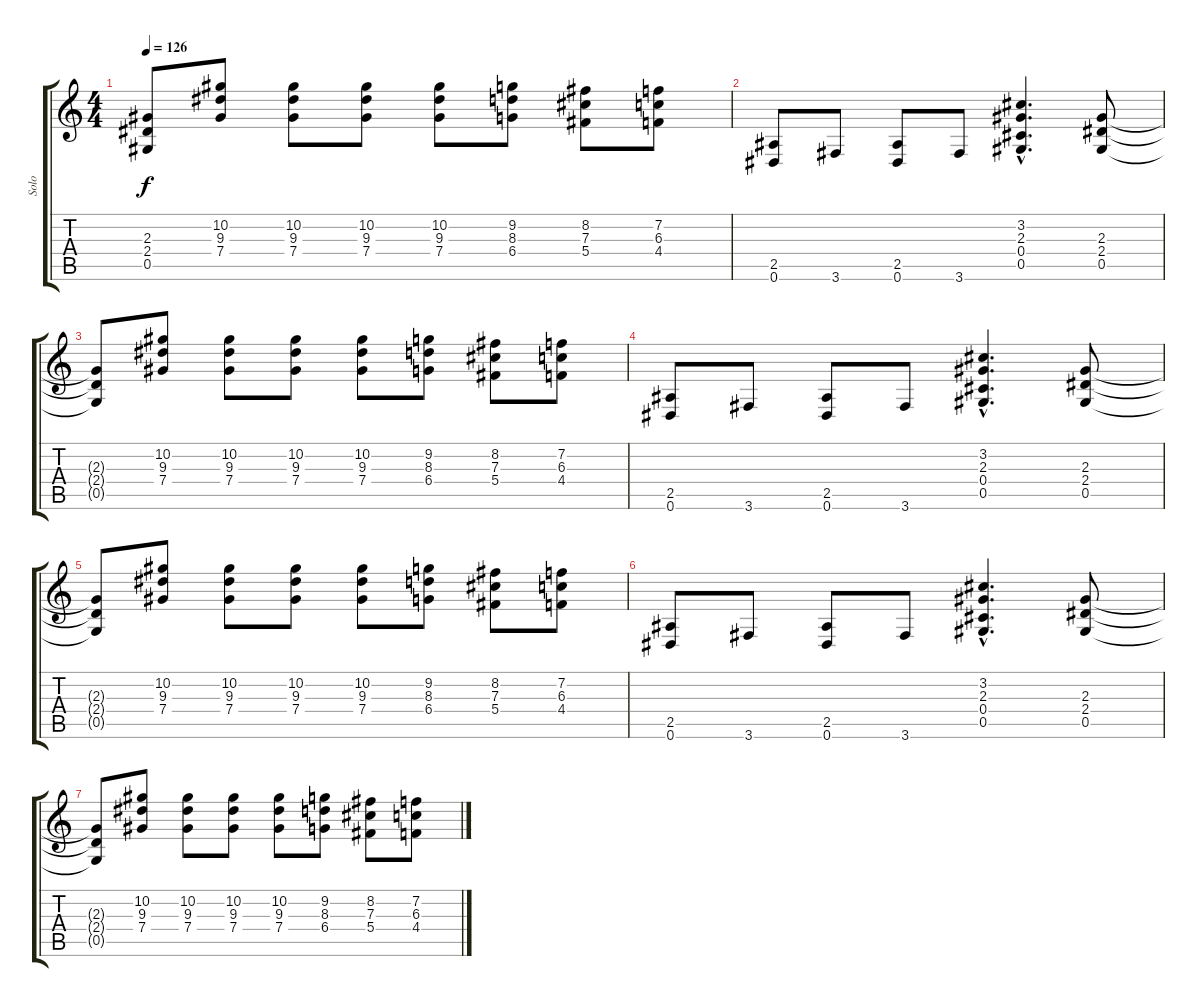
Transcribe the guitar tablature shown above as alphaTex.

\track ("Solo" "Solo") {instrument overdrivenguitar}
\staff {score tabs}
\tuning (Eb4 Bb3 Gb3 Db3 Ab2 Eb2) {hide}
\ts (4 4)
\tempo 126
\clef g2
\ks c
(2.3{t} 2.4{t} 0.5{t}).8{dy f} (10.2 9.3 7.4).8 (10.2 9.3 7.4).8 (10.2 9.3 7.4).8 (10.2 9.3 7.4).8 (9.2 8.3 6.4).8 (8.2 7.3 5.4).8 (7.2 6.3 4.4).8 |
(2.5 0.6).8 3.6.8 (2.5 0.6).8 3.6.8 (3.2{hac} 2.3{hac} 0.4{hac} 0.5{hac}).4{d} (2.3 2.4 0.5).8 |
(2.3{t} 2.4{t} 0.5{t}).8 (10.2 9.3 7.4).8 (10.2 9.3 7.4).8 (10.2 9.3 7.4).8 (10.2 9.3 7.4).8 (9.2 8.3 6.4).8 (8.2 7.3 5.4).8 (7.2 6.3 4.4).8 |
(2.5 0.6).8 3.6.8 (2.5 0.6).8 3.6.8 (3.2{hac} 2.3{hac} 0.4{hac} 0.5{hac}).4{d} (2.3 2.4 0.5).8 |
(2.3{t} 2.4{t} 0.5{t}).8 (10.2 9.3 7.4).8 (10.2 9.3 7.4).8 (10.2 9.3 7.4).8 (10.2 9.3 7.4).8 (9.2 8.3 6.4).8 (8.2 7.3 5.4).8 (7.2 6.3 4.4).8 |
(2.5 0.6).8 3.6.8 (2.5 0.6).8 3.6.8 (3.2{hac} 2.3{hac} 0.4{hac} 0.5{hac}).4{d} (2.3 2.4 0.5).8 |
(2.3{t} 2.4{t} 0.5{t}).8 (10.2 9.3 7.4).8 (10.2 9.3 7.4).8 (10.2 9.3 7.4).8 (10.2 9.3 7.4).8 (9.2 8.3 6.4).8 (8.2 7.3 5.4).8 (7.2 6.3 4.4).8
